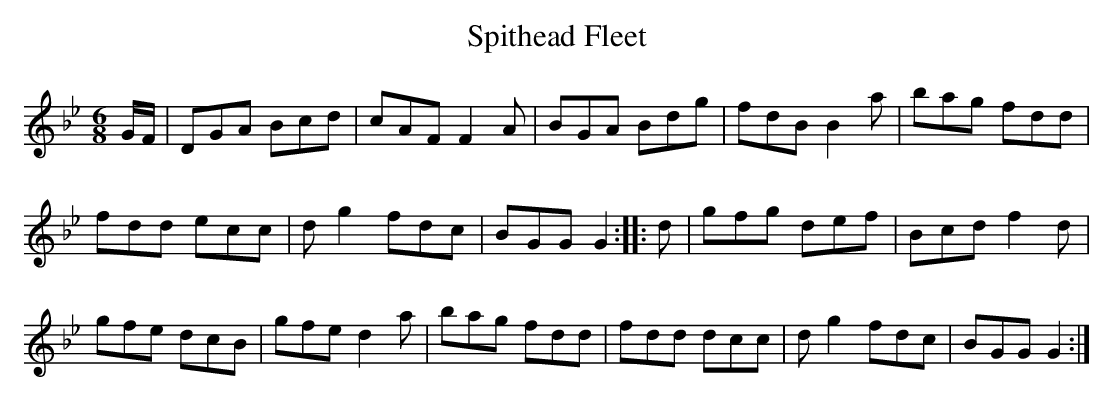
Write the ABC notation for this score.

X:1
T:Spithead Fleet
M:6/8
L:1/8
K:Gmin
G/F/|DGA Bcd|cAF F2A|BGA Bdg|fdB B2a|bag fdd|
fdd ecc|d g2 fdc|BGG G2::d|gfg def|Bcd f2d|
gfe dcB|gfe d2a|bag fdd|fdd dcc|d g2 fdc|BGG G2:|
